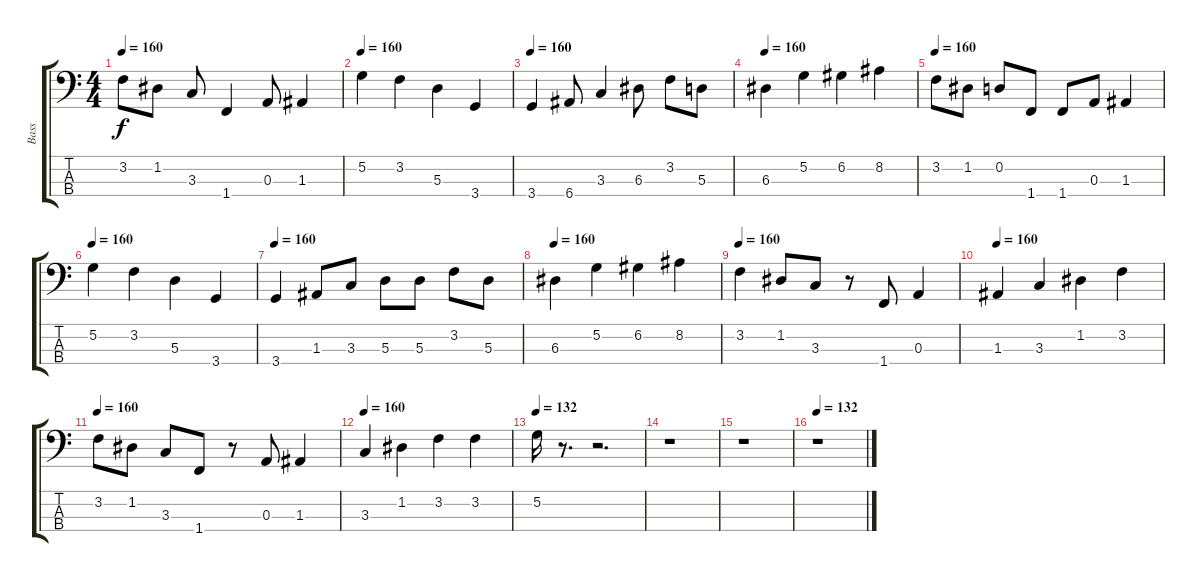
\track ("Bass" "Bass") {instrument fretlessbass}
\staff {score tabs}
\tuning (G2 D2 A1 E1) {hide}
\ts (4 4)
\tempo 160
\clef f4
\ks c
3.2.8{dy f} 1.2.8 3.3.8 1.4.4 0.3.8 1.3.4 |
\tempo 160
5.2.4 3.2.4 5.3.4 3.4.4 |
\tempo 160
3.4.4 6.4.8 3.3.4 6.3.8 3.2.8 5.3.8 |
\tempo 160
6.3.4 5.2.4 6.2.4 8.2.4 |
\tempo 160
3.2.8 1.2.8 0.2.8 1.4.8 1.4.8 0.3.8 1.3.4 |
\tempo 160
5.2.4 3.2.4 5.3.4 3.4.4 |
\tempo 160
3.4.4 1.3.8 3.3.8 5.3.8 5.3.8 3.2.8 5.3.8 |
\tempo 160
6.3.4 5.2.4 6.2.4 8.2.4 |
\tempo 160
3.2.4 1.2.8 3.3.8 r.8 1.4.8 0.3.4 |
\tempo 160
1.3.4 3.3.4 1.2.4 3.2.4 |
\tempo 160
3.2.8 1.2.8 3.3.8 1.4.8 r.8 0.3.8 1.3.4 |
\tempo 160
3.3.4 1.2.4 3.2.4 3.2.4 |
\tempo 132
5.2.16 r.8{d} r.2{d} |
r.1 |
r.1 |
\tempo 132
r.1
